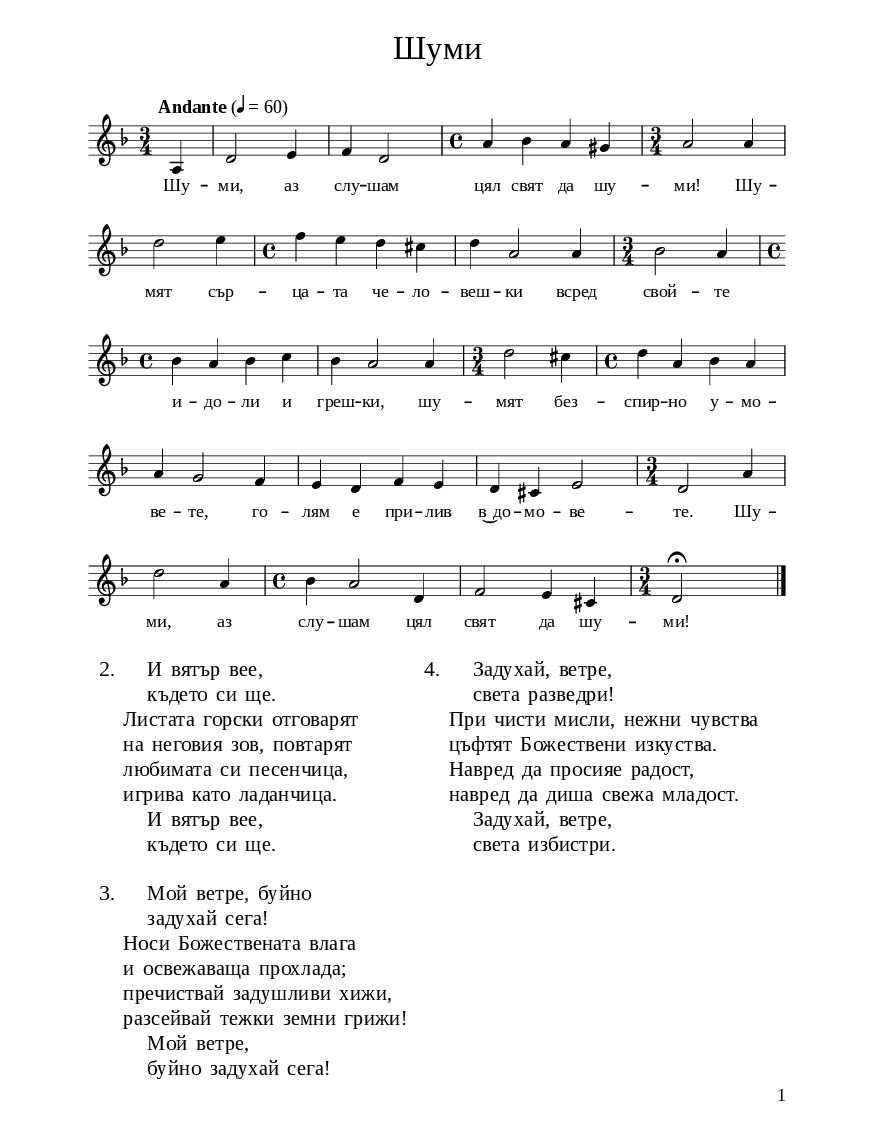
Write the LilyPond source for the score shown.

\version "2.24.2"

% include paper part and global functions
\include "include/globals.ily"

\bookpart {
  \label #'ref032
  \tocItem \markup "Шуми"
  \include "include/bookpart-paper.ily"
  \score {
    \include "include/score-layout.ily"

    \new Voice \absolute {
      \clef treble
      \key d \minor
      \time 3/4
      \tempoFunc "Andante" 4 "60"
      \partial 4
      \autoBeamOff

      a4 | d'2 e'4 | f'4 d'2 | \time 4/4  a'4 bes' a' gis' | \time 3/4  a'2 a'4 \break |
      d''2 e''4 | \time 4/4

      f''4 e'' d'' cis'' | d''4 \stemUp a'2 \stemNeutral

      a'4 | \time 3/4  bes'2 a'4 | \break

      \time 4/4  bes'4 a' bes' c'' | bes'4 a'2 a'4 | \time 3/4  d''2 cis''4 | \time 4/4  d''4 a' bes' a' \break |
      a'4 g'2 f'4 |  e'4 d' f' e' | d'4 cis' e'2 | \time 3/4  d'2 a'4 \break |
      d''2 a'4 | \time 4/4  bes'4 a'2 d'4 | f'2 e'4 cis' | \time 3/4  d'2 \fermata s4 | \bar "|." \break
    }

    \addlyrics {
      Шу -- ми,
      аз слу -- шам цял свят да шу -- ми! Шу -- мят
      сър -- ца -- та че -- ло --  веш -- ки всред
      свой -- те и -- до -- ли и греш -- ки, шу -- мят
      без -- спир -- но у -- мо -- ве -- те, го -- лям
      е при -- лив в~до -- мо -- ве -- те. Шу -- ми,
      аз слу -- шам цял свят да шу -- ми!
    }

    \header {
      title = \titleFunc "Шуми" "Šumi"
    }

    \midi{}

  } % score


  \markup \fontsize #bgCoupletFontSize {
    \hspace #1
    \override #`(baseline-skip . ,bgCoupletBaselineSkip)
    \column {

      \line {   2.  "   "  И вятър вее, }

      \line {   "   "    "   "       където си ще.}

      \line {   "   "Листата горски отговарят}

      \line {   "   "на неговия зов, повтарят}

      \line {   "   "любимата си песенчица,}

      \line {   "   "игрива като ладанчица.}

      \line {  "   "    "   "И вятър вее, }

      \line {    "   "    "   "където си ще.}


      \line { " " }
      \line {   3. "   "  Мой ветре, буйно }

      \line {   "   "    "   "  задухай сега!}

      \line {   "   "Носи Божествената влага}

      \line {   "   "и освежаваща прохлада;}

      \line {   "   "пречиствай задушливи хижи,}

      \line {   "   "разсейвай тежки земни грижи!}

      \line {    "   "    "   "Мой ветре, }

      \line {    "   "    "   "буйно задухай сега!}

    }

    \hspace #1
    \override #`(baseline-skip . ,bgCoupletBaselineSkip)
    \column {
      \line {   4.  "   "        Задухай, ветре, }
      \line {   "   "    "   "         света разведри!}

      \line {   "   "При чисти мисли, нежни чувства}

      \line {   "   "цъфтят Божествени изкуства.}

      \line {   "   "Навред да просияе радост,}

      \line {   "   "навред да диша свежа младост.}

      \line {  "   "    "   " Задухай, ветре, }
      \line {   "   "    "   " света избистри.}

    }

  } % markup
} % bookpart

% Più mosso
%
